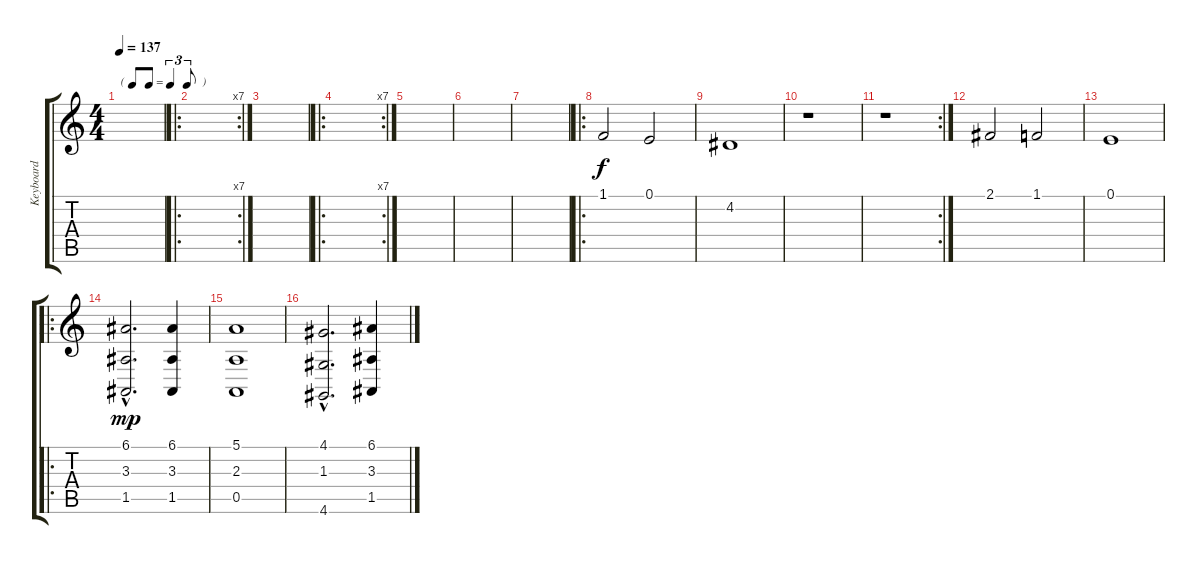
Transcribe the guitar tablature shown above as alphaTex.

\track ("Keyboard" "Keyboard") {instrument choiraahs}
\staff {score tabs}
\tuning (E4 B3 G3 D3 A2 E2) {hide}
\ts (4 4)
\tf triplet8th
\tempo 137
\clef g2
\ks c
|
\ro
\rc 7
|
|
\ro
\rc 7
|
|
|
|
\ro
1.1.2{dy f} 0.1.2 |
4.2.1 |
r.1 |
\rc 2
r.1 |
2.1.2 1.1.2 |
0.1.1 |
\ro
(6.1{hac} 3.3{hac} 1.5{hac}).2{d dy mp} (6.1 3.3 1.5).4 |
(5.1 2.3 0.5).1 |
(4.1{hac} 1.3{hac} 4.6{hac}).2{d} (6.1 3.3 1.5).4
